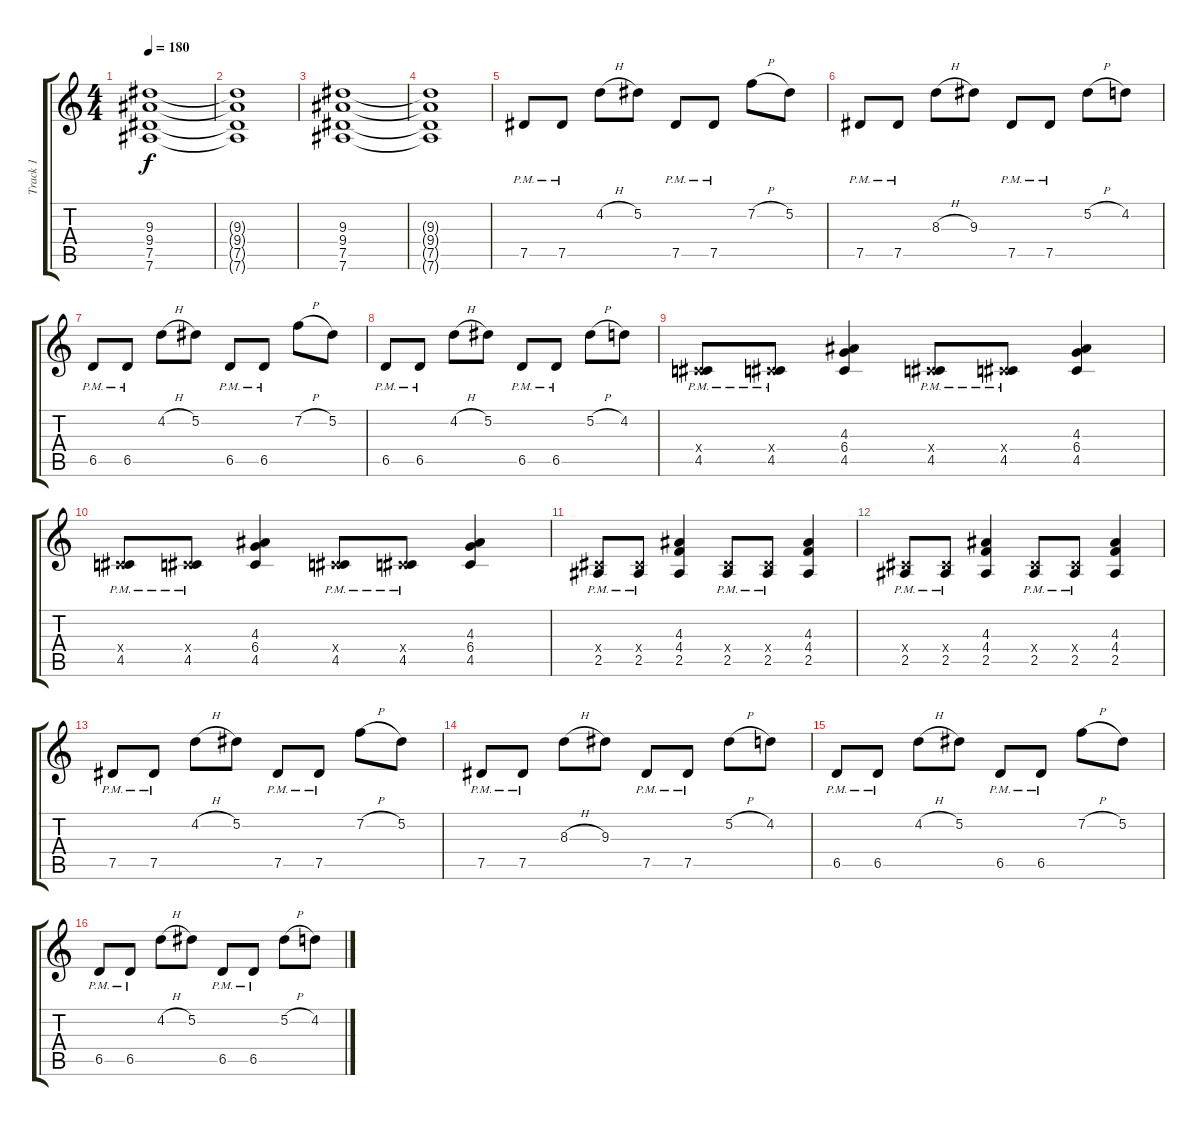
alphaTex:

\track ("Track 1" "Track 1") {instrument distortionguitar}
\staff {score tabs}
\tuning (Eb4 Bb3 Gb3 Db3 Ab2 Eb2) {hide}
\ts (4 4)
\tempo 180
\clef g2
\ks c
(9.3 9.4 7.5 7.6).1{dy f} |
(9.3{t} 9.4{t} 7.5{t} 7.6{t}).1 |
(9.3 9.4 7.5 7.6).1 |
(9.3{t} 9.4{t} 7.5{t} 7.6{t}).1 |
7.5{pm}.8 7.5{pm}.8 4.2{h}.8 5.2.8 7.5{pm}.8 7.5{pm}.8 7.2{h}.8 5.2.8 |
7.5{pm}.8 7.5{pm}.8 8.3{h}.8 9.3.8 7.5{pm}.8 7.5{pm}.8 5.2{h}.8 4.2.8 |
6.5{pm}.8 6.5{pm}.8 4.2{h}.8 5.2.8 6.5{pm}.8 6.5{pm}.8 7.2{h}.8 5.2.8 |
6.5{pm}.8 6.5{pm}.8 4.2{h}.8 5.2.8 6.5{pm}.8 6.5{pm}.8 5.2{h}.8 4.2.8 |
(0.4{x} 4.5{pm}).8 (0.4{x} 4.5{pm}).8 (4.3 6.4 4.5).4 (0.4{x} 4.5{pm}).8 (0.4{x} 4.5{pm}).8 (4.3 6.4 4.5).4 |
(0.4{x} 4.5{pm}).8 (0.4{x} 4.5{pm}).8 (4.3 6.4 4.5).4 (0.4{x} 4.5{pm}).8 (0.4{x} 4.5{pm}).8 (4.3 6.4 4.5).4 |
(0.4{x} 2.5{pm}).8 (0.4{x} 2.5{pm}).8 (4.3 4.4 2.5).4 (0.4{x} 2.5{pm}).8 (0.4{x} 2.5{pm}).8 (4.3 4.4 2.5).4 |
(0.4{x} 2.5{pm}).8 (0.4{x} 2.5{pm}).8 (4.3 4.4 2.5).4 (0.4{x} 2.5{pm}).8 (0.4{x} 2.5{pm}).8 (4.3 4.4 2.5).4 |
7.5{pm}.8 7.5{pm}.8 4.2{h}.8 5.2.8 7.5{pm}.8 7.5{pm}.8 7.2{h}.8 5.2.8 |
7.5{pm}.8 7.5{pm}.8 8.3{h}.8 9.3.8 7.5{pm}.8 7.5{pm}.8 5.2{h}.8 4.2.8 |
6.5{pm}.8 6.5{pm}.8 4.2{h}.8 5.2.8 6.5{pm}.8 6.5{pm}.8 7.2{h}.8 5.2.8 |
6.5{pm}.8 6.5{pm}.8 4.2{h}.8 5.2.8 6.5{pm}.8 6.5{pm}.8 5.2{h}.8 4.2.8
